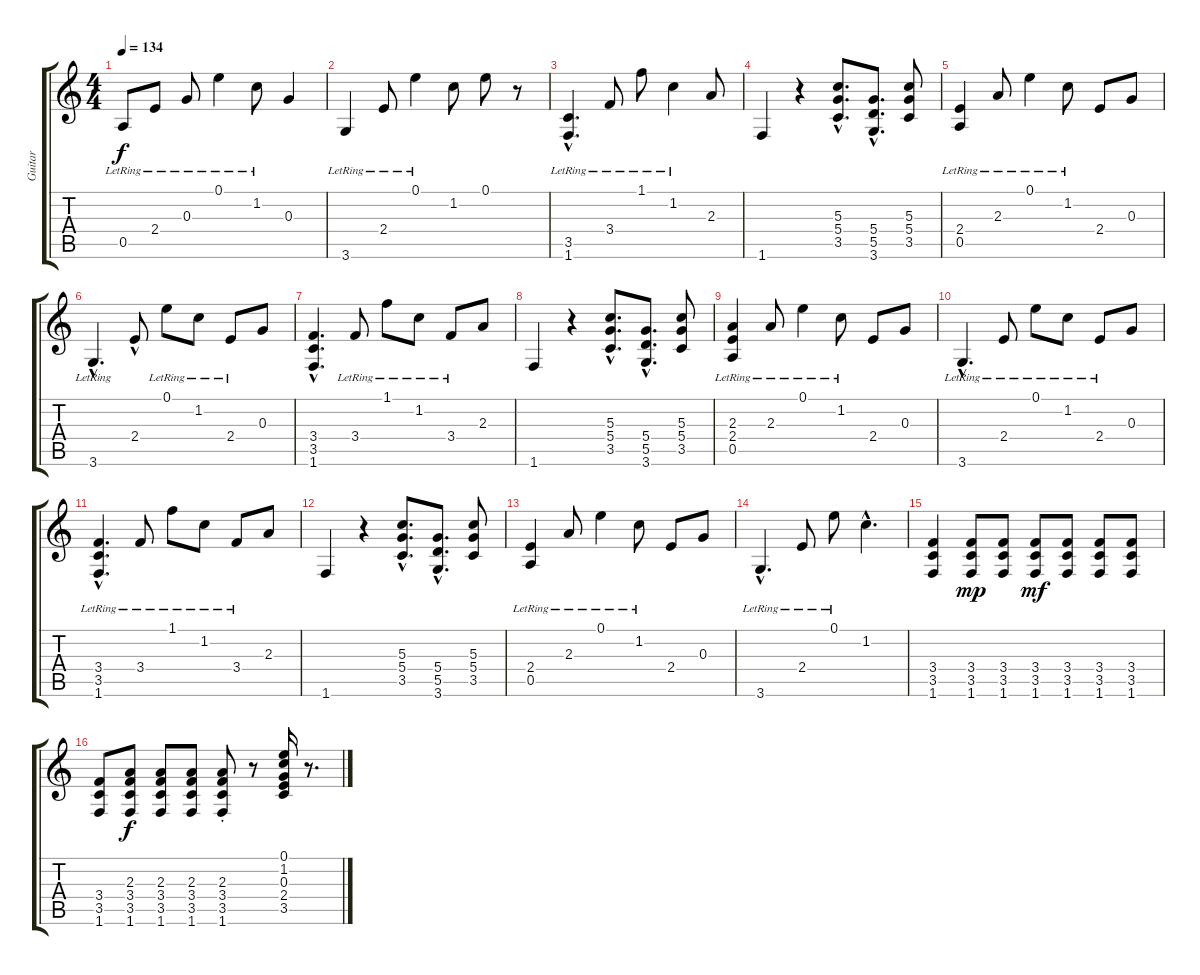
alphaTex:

\track ("Guitar" "Guitar") {instrument acousticguitarsteel}
\staff {score tabs}
\tuning (E4 B3 G3 D3 A2 E2) {hide}
\ts (4 4)
\tempo 134
\clef g2
\ks c
0.5{lr}.8{dy f volume 10 balance 6 instrument electricguitarjazz} 2.4{lr}.8 0.3{lr}.8 0.1{lr}.4 1.2{lr}.8 0.3.4 |
3.6{lr}.4 2.4{lr}.8 0.1{lr}.4 1.2.8 0.1.8 r.8 |
(3.5{hac} 1.6{hac lr}).4{d} 3.4{lr}.8 1.1{lr}.8 1.2{lr}.4 2.3.8 |
1.6.4 r.4 (5.3{hac} 5.4{hac} 3.5{hac}).8{d} (5.4{hac} 5.5{hac} 3.6{hac}).8{d} (5.3 5.4 3.5).8 |
(2.4 0.5{lr}).4 2.3{lr}.8 0.1{lr}.4 1.2{lr}.8 2.4.8 0.3.8 |
3.6{hac lr}.4{d} 2.4{hac}.8 0.1{lr}.8 1.2{lr}.8 2.4{lr}.8 0.3.8 |
(3.4{hac} 3.5{hac} 1.6{hac}).4{d} 3.4{lr}.8 1.1{lr}.8 1.2{lr}.8 3.4{lr}.8 2.3.8 |
1.6.4 r.4 (5.3{hac} 5.4{hac} 3.5{hac}).8{d} (5.4{hac} 5.5{hac} 3.6{hac}).8{d} (5.3 5.4 3.5).8 |
(2.3 2.4 0.5{lr}).4 2.3{lr}.8 0.1{lr}.4 1.2{lr}.8 2.4.8 0.3.8 |
3.6{hac lr}.4{d} 2.4{lr}.8 0.1{lr}.8 1.2{lr}.8 2.4{lr}.8 0.3.8 |
(3.4{hac} 3.5{hac lr} 1.6{hac lr}).4{d} 3.4{lr}.8 1.1{lr}.8 1.2{lr}.8 3.4{lr}.8 2.3.8 |
1.6.4 r.4 (5.3{hac} 5.4{hac} 3.5{hac}).8{d} (5.4{hac} 5.5{hac} 3.6{hac}).8{d} (5.3 5.4 3.5).8 |
(2.4 0.5{lr}).4 2.3{lr}.8 0.1{lr}.4 1.2{lr}.8 2.4.8 0.3.8 |
3.6{hac lr}.4{d} 2.4{lr}.8 0.1{lr}.8 1.2{hac}.4{d} |
(3.4 3.5 1.6).4 (3.4 3.5 1.6).8{dy mp} (3.4 3.5 1.6).8 (3.4 3.5 1.6).8{dy mf} (3.4 3.5 1.6).8 (3.4 3.5 1.6).8 (3.4 3.5 1.6).8 |
(3.4 3.5 1.6).8 (2.3 3.4 3.5 1.6).8{dy f} (2.3 3.4 3.5 1.6).8 (2.3 3.4 3.5 1.6).8 (2.3{st} 3.4{st} 3.5{st} 1.6{st}).8 r.8 (0.1 1.2 0.3 2.4 3.5).16 r.8{d}
